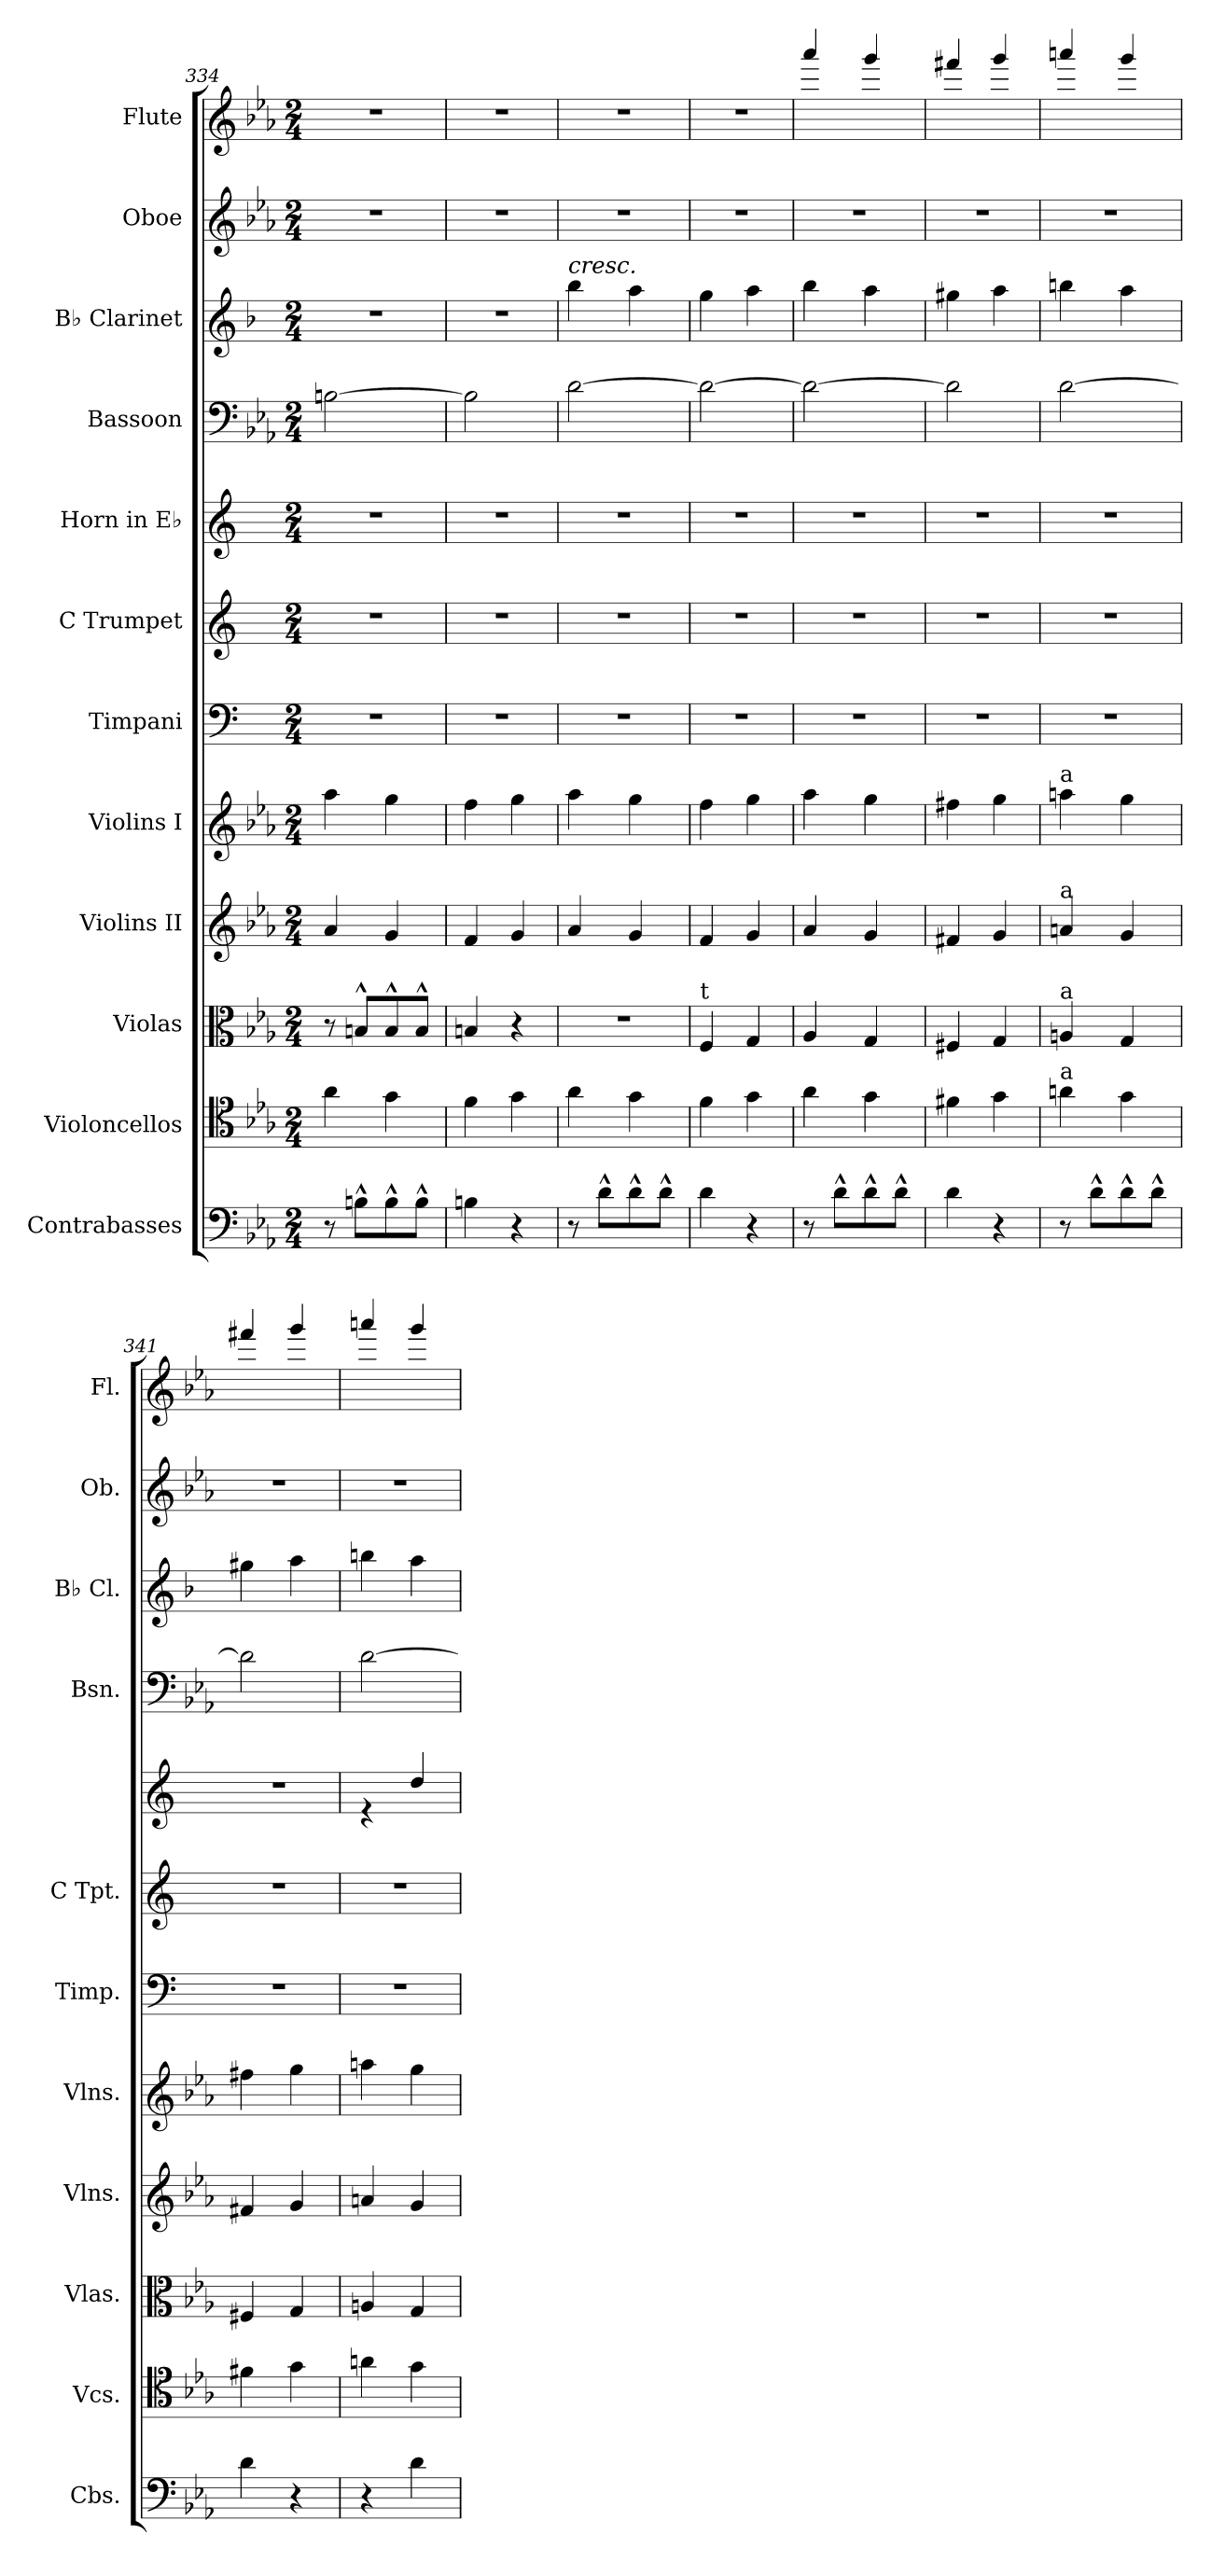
**kern	**kern	**kern	**kern	**kern	**kern	**kern	**kern	**kern	**kern	**kern	**kern
*part12	*part11	*part10	*part9	*part8	*part7	*part6	*part5	*part4	*part3	*part2	*part1
*staff12	*staff11	*staff10	*staff9	*staff8	*staff7	*staff6	*staff5	*staff4	*staff3	*staff2	*staff1
*I"Contrabasses	*I"Violoncellos	*I"Violas	*I"Violins II	*I"Violins I	*I"Timpani	*I"C Trumpet	*I"Horn in E♭	*I"Bassoon	*I"B♭ Clarinet	*I"Oboe	*I"Flute
*I'Cbs.	*I'Vcs.	*I'Vlas.	*I'Vlns.	*I'Vlns.	*I'Timp.	*I'C Tpt.	*	*I'Bsn.	*I'B♭ Cl.	*I'Ob.	*I'Fl.
*clefF4	*clefC4	*clefC3	*clefG2	*clefG2	*clefF4	*clefG2	*clefG2	*clefF4	*clefG2	*clefG2	*clefG2
*ITrd7c12	*	*	*	*	*	*	*ITrd4c7	*	*ITrd1c2	*	*
*k[b-e-a-]	*k[b-e-a-]	*k[b-e-a-]	*k[b-e-a-]	*k[b-e-a-]	*k[]	*k[]	*k[b-]	*k[b-e-a-]	*k[b-e-a-]	*k[b-e-a-]	*k[b-e-a-]
*M2/4	*M2/4	*M2/4	*M2/4	*M2/4	*M2/4	*M2/4	*M2/4	*M2/4	*M2/4	*M2/4	*M2/4
=334	=334	=334	=334	=334	=334	=334	=334	=334	=334	=334	=334
8r	4a-\	8r	4a-/	4aa-\	2r	2r	2r	[2Bn\	2r	2r	2r
8BBn^^\L	.	8Bn^^/L	.	.	.	.	.	.	.	.	.
8BB^^\	4g\	8B^^/	4g/	4gg\	.	.	.	.	.	.	.
8BB^^\J	.	8B^^/J	.	.	.	.	.	.	.	.	.
=335	=335	=335	=335	=335	=335	=335	=335	=335	=335	=335	=335
4BBn\	4f\	4Bn/	4f/	4ff\	2r	2r	2r	2B\]	2r	2r	2r
4r	4g\	4r	4g/	4gg\	.	.	.	.	.	.	.
=336	=336	=336	=336	=336	=336	=336	=336	=336	=336	=336	=336
!	!	!	!	!	!	!	!	!	!LO:TX:a:i:t=cresc.	!	!
8r	4a-\	2r	4a-/	4aa-\	2r	2r	2r	[2d\	4aa-\	2r	2r
8D^^\L	.	.	.	.	.	.	.	.	.	.	.
8D^^\	4g\	.	4g/	4gg\	.	.	.	.	4gg\	.	.
8D^^\J	.	.	.	.	.	.	.	.	.	.	.
=337	=337	=337	=337	=337	=337	=337	=337	=337	=337	=337	=337
!	!	!LO:TX:a:t=t	!	!	!	!	!	!	!	!	!
4D\	4f\	4F/	4f/	4ff\	2r	2r	2r	2d\_	4ff\	2r	2r
4r	4g\	4G/	4g/	4gg\	.	.	.	.	4gg\	.	.
!!LO:PB:g=z
=338	=338	=338	=338	=338	=338	=338	=338	=338	=338	=338	=338
8r	4a-\	4A-/	4a-/	4aa-\	2r	2r	2r	2d\_	4aa-\	2r	4aaa-/
8D^^\L	.	.	.	.	.	.	.	.	.	.	.
8D^^\	4g\	4G/	4g/	4gg\	.	.	.	.	4gg\	.	4ggg/
8D^^\J	.	.	.	.	.	.	.	.	.	.	.
=339	=339	=339	=339	=339	=339	=339	=339	=339	=339	=339	=339
4D\	4f#X\	4F#X/	4f#X/	4ff#X\	2r	2r	2r	2d\]	4ff#X\	2r	4fff#X/
4r	4g\	4G/	4g/	4gg\	.	.	.	.	4gg\	.	4ggg/
=340	=340	=340	=340	=340	=340	=340	=340	=340	=340	=340	=340
!	!	!	!	!LO:TX:a:t=a	!	!	!	!	!	!	!
!	!	!	!LO:TX:a:t=a	!	!	!	!	!	!	!	!
!	!	!LO:TX:a:t=a	!	!	!	!	!	!	!	!	!
!	!LO:TX:a:t=a	!	!	!	!	!	!	!	!	!	!
8r	4an\	4An/	4an/	4aan\	2r	2r	2r	[2d\	4aan\	2r	4aaan/
8D^^\L	.	.	.	.	.	.	.	.	.	.	.
8D^^\	4g\	4G/	4g/	4gg\	.	.	.	.	4gg\	.	4ggg/
8D^^\J	.	.	.	.	.	.	.	.	.	.	.
=341	=341	=341	=341	=341	=341	=341	=341	=341	=341	=341	=341
4D\	4f#X\	4F#X/	4f#X/	4ff#X\	2r	2r	2r	2d\]	4ff#X\	2r	4fff#X/
4r	4g\	4G/	4g/	4gg\	.	.	.	.	4gg\	.	4ggg/
=342	=342	=342	=342	=342	=342	=342	=342	=342	=342	=342	=342
4r	4an\	4An/	4an/	4aan\	2r	2r	4re	[2d\	4aan\	2r	4aaan/
4D\	4g\	4G/	4g/	4gg\	.	.	4g/	.	4gg\	.	4ggg/
=	=	=	=	=	=	=	=	=	=	=	=
*-	*-	*-	*-	*-	*-	*-	*-	*-	*-	*-	*-
